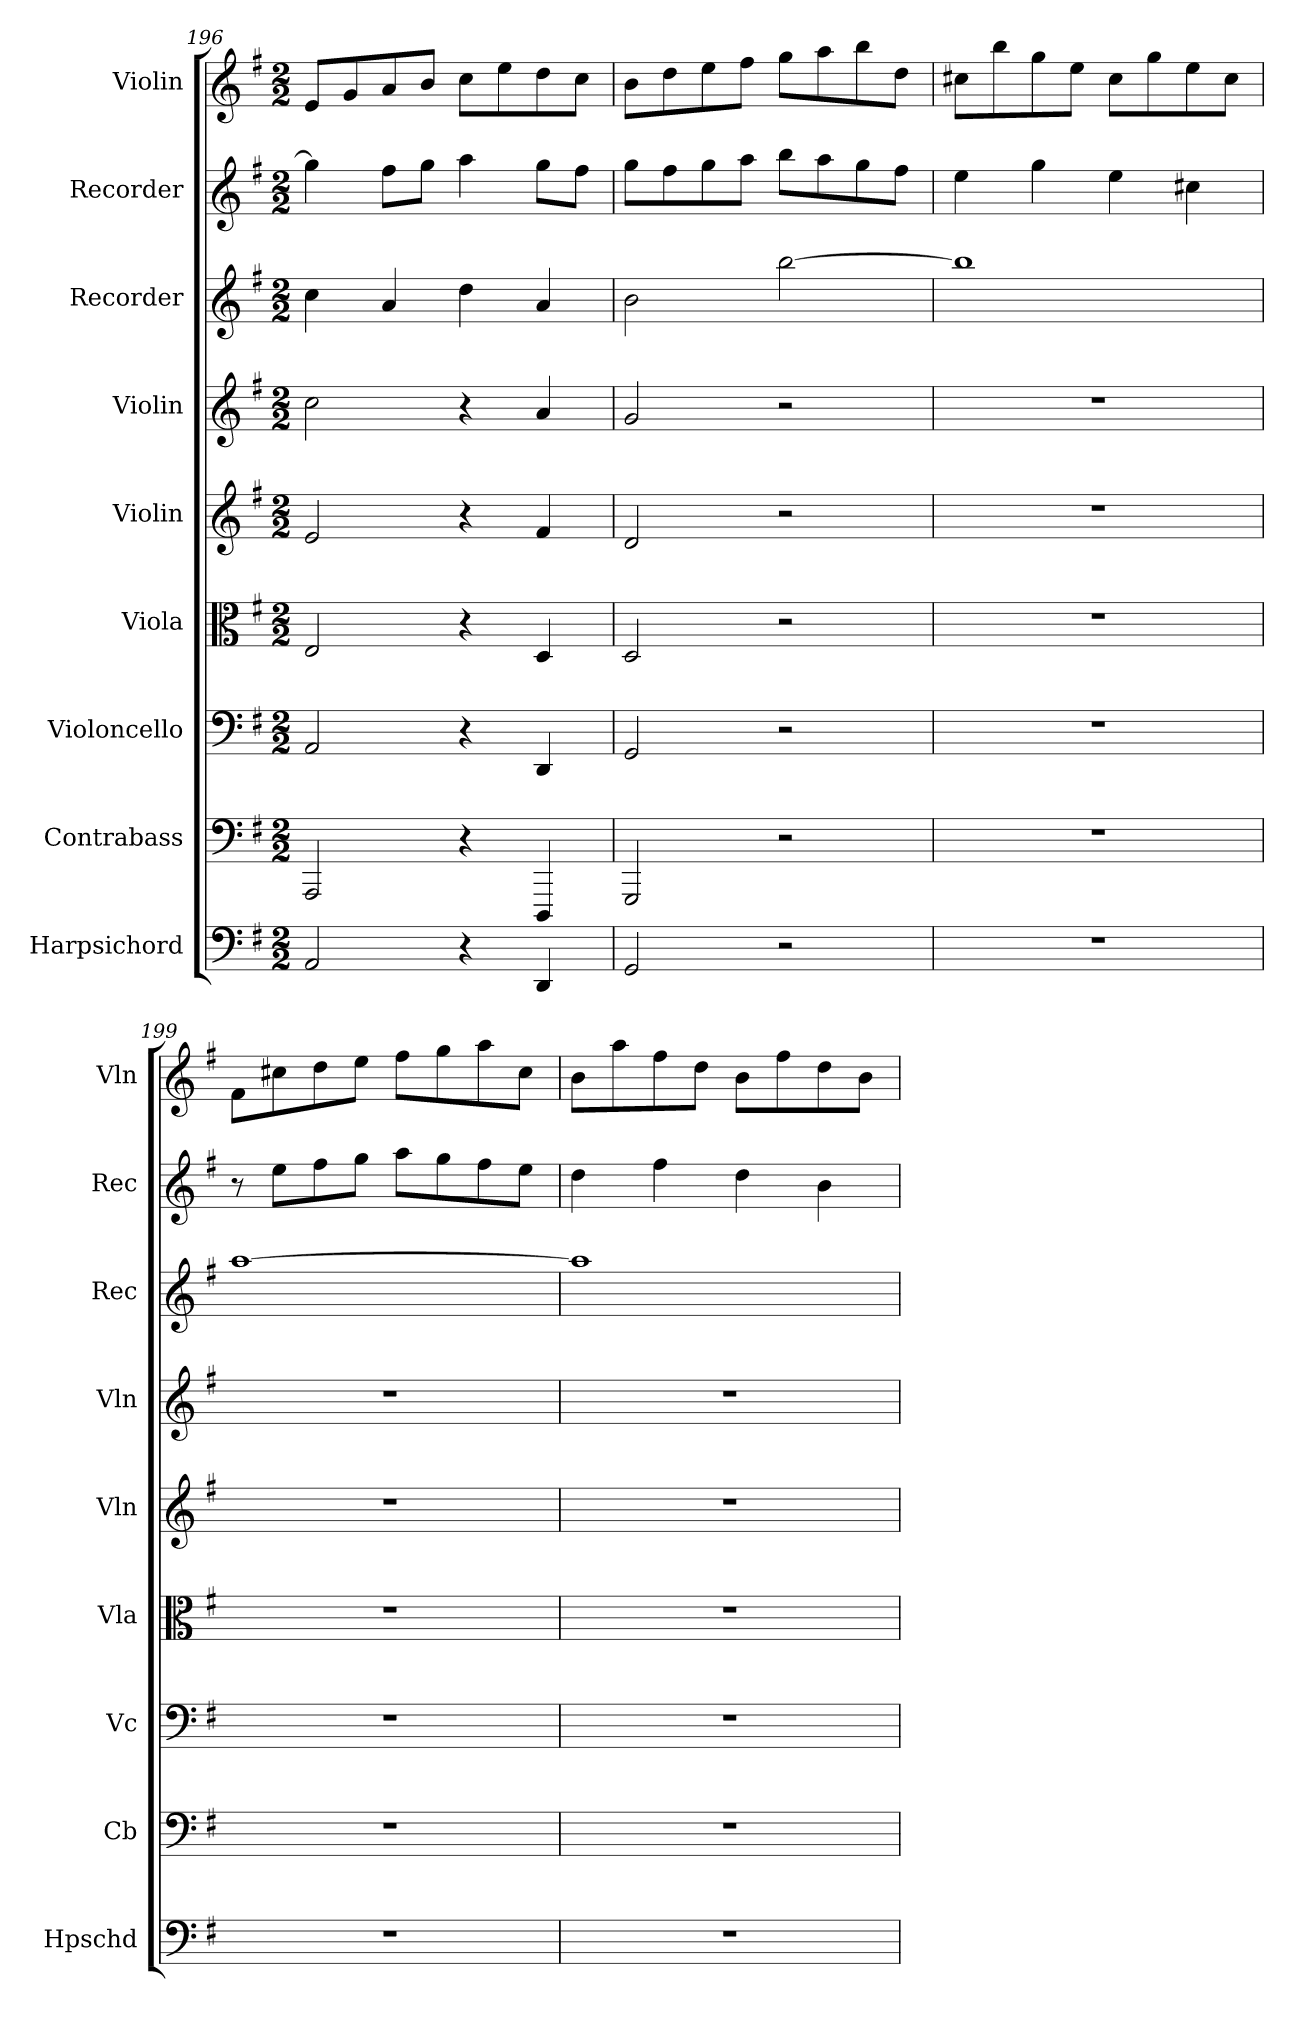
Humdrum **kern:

**kern	**kern	**kern	**kern	**kern	**kern	**kern	**kern	**kern
*part9	*part8	*part7	*part6	*part5	*part4	*part3	*part2	*part1
*staff9	*staff8	*staff7	*staff6	*staff5	*staff4	*staff3	*staff2	*staff1
*I"Harpsichord	*I"Contrabass	*I"Violoncello	*I"Viola	*I"Violin	*I"Violin	*I"Recorder	*I"Recorder	*I"Violin
*I'Hpschd	*I'Cb	*I'Vc	*I'Vla	*I'Vln	*I'Vln	*I'Rec	*I'Rec	*I'Vln
*clefF4	*clefF4	*clefF4	*clefC3	*clefG2	*clefG2	*clefG2	*clefG2	*clefG2
*	*ITrd7c12	*	*	*	*	*	*	*
*k[f#]	*k[f#]	*k[f#]	*k[f#]	*k[f#]	*k[f#]	*k[f#]	*k[f#]	*k[f#]
*G:	*G:	*G:	*G:	*G:	*G:	*G:	*G:	*G:
*M2/2	*M2/2	*M2/2	*M2/2	*M2/2	*M2/2	*M2/2	*M2/2	*M2/2
=196	=196	=196	=196	=196	=196	=196	=196	=196
2AA/	2AAAA/	2AA/	2E/	2e/	2cc\	4cc\	4gg\]	8e/L
.	.	.	.	.	.	.	.	8g/
.	.	.	.	.	.	4a/	8ff#\L	8a/
.	.	.	.	.	.	.	8gg\J	8b/J
4r	4r	4r	4r	4r	4r	4dd\	4aa\	8cc\L
.	.	.	.	.	.	.	.	8ee\
4DD/	4DDDD/	4DD/	4D/	4f#/	4a/	4a/	8gg\L	8dd\
.	.	.	.	.	.	.	8ff#\J	8cc\J
=197	=197	=197	=197	=197	=197	=197	=197	=197
2GG/	2GGGG/	2GG/	2D/	2d/	2g/	2b\	8gg\L	8b\L
.	.	.	.	.	.	.	8ff#\	8dd\
.	.	.	.	.	.	.	8gg\	8ee\
.	.	.	.	.	.	.	8aa\J	8ff#\J
2r	2r	2r	2r	2r	2r	[2bb\	8bb\L	8gg\L
.	.	.	.	.	.	.	8aa\	8aa\
.	.	.	.	.	.	.	8gg\	8bb\
.	.	.	.	.	.	.	8ff#\J	8dd\J
=198	=198	=198	=198	=198	=198	=198	=198	=198
1r	1r	1r	1r	1r	1r	1bb\]	4ee\	8cc#X\L
.	.	.	.	.	.	.	.	8bb\
.	.	.	.	.	.	.	4gg\	8gg\
.	.	.	.	.	.	.	.	8ee\J
.	.	.	.	.	.	.	4ee\	8cc#\L
.	.	.	.	.	.	.	.	8gg\
.	.	.	.	.	.	.	4cc#X\	8ee\
.	.	.	.	.	.	.	.	8cc#\J
=199	=199	=199	=199	=199	=199	=199	=199	=199
1r	1r	1r	1r	1r	1r	[1aa\	8r	8f#\L
.	.	.	.	.	.	.	8ee\L	8cc#X\
.	.	.	.	.	.	.	8ff#\	8dd\
.	.	.	.	.	.	.	8gg\J	8ee\J
.	.	.	.	.	.	.	8aa\L	8ff#\L
.	.	.	.	.	.	.	8gg\	8gg\
.	.	.	.	.	.	.	8ff#\	8aa\
.	.	.	.	.	.	.	8ee\J	8cc#\J
=200	=200	=200	=200	=200	=200	=200	=200	=200
1r	1r	1r	1r	1r	1r	1aa\]	4dd\	8b\L
.	.	.	.	.	.	.	.	8aa\
.	.	.	.	.	.	.	4ff#\	8ff#\
.	.	.	.	.	.	.	.	8dd\J
.	.	.	.	.	.	.	4dd\	8b\L
.	.	.	.	.	.	.	.	8ff#\
.	.	.	.	.	.	.	4b\	8dd\
.	.	.	.	.	.	.	.	8b\J
=	=	=	=	=	=	=	=	=
*-	*-	*-	*-	*-	*-	*-	*-	*-
